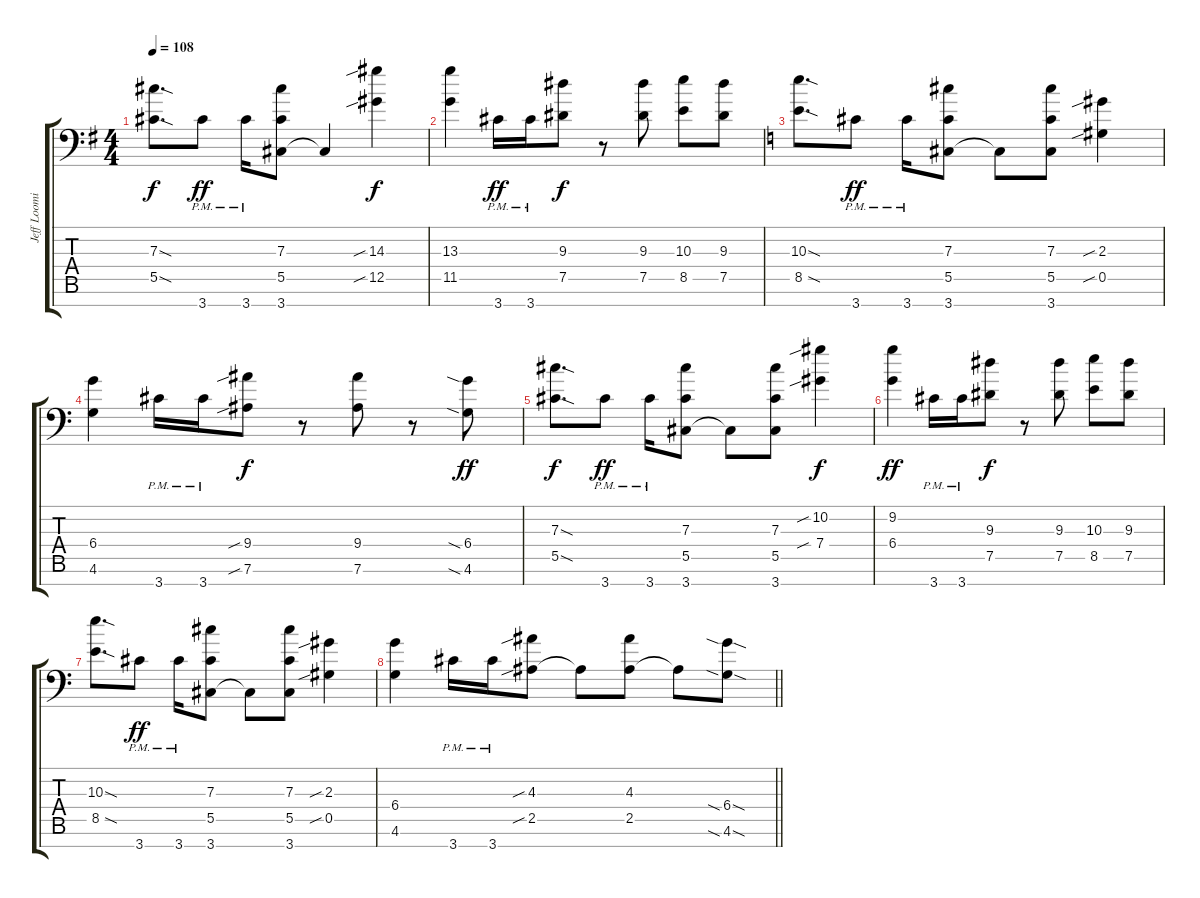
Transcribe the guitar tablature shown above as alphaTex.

\track ("Jeff Loomis Rhythm" "Jeff Loomi") {instrument distortionguitar}
\staff {score tabs}
\tuning (Eb4 Bb3 Gb3 Db3 Ab2 Eb2 Bb1) {hide}
\ts (4 4)
\tempo 108
\clef f4
\ks g
(7.3{sod} 5.5{sod}).8{d dy f} 3.7{pm}.8{ot 8vb dy ff} 3.7{pm}.16{ot 8vb} (7.3 5.5 3.7).8 3.7{t}.4 (14.3{sib} 12.5{sib}).4{dy f} |
(13.3 11.5).4 3.7{pm}.16{ot 8vb dy ff} 3.7{pm}.16{ot 8vb} (9.3 7.5).8{dy f} r.8 (9.3 7.5).8 (10.3 8.5).8 (9.3 7.5).8 |
\ks c
(10.3{sod} 8.5{sod}).8{d} 3.7{pm}.8{ot 8vb dy ff} 3.7{pm}.16{ot 8vb} (7.3 5.5 3.7).8 3.7{t}.8 (7.3 5.5 3.7).8 (2.3{sib} 0.5{sib}).4 |
(6.4 4.6).4 3.7{pm}.16{ot 8vb} 3.7{pm}.16{ot 8vb} (9.4{sib} 7.6{sib}).8{dy f} r.8 (9.4 7.6).8 r.8 (6.4{sia} 4.6{sia}).8{dy ff} |
(7.3{sod} 5.5{sod}).8{d dy f} 3.7{pm}.8{ot 8vb dy ff} 3.7{pm}.16{ot 8vb} (7.3 5.5 3.7).8 3.7{t}.8 (7.3 5.5 3.7).8 (10.2{sib} 7.4{sib}).4{dy f} |
(9.2 6.4).4{dy ff} 3.7{pm}.16{ot 8vb} 3.7{pm}.16{ot 8vb} (9.3 7.5).8{dy f} r.8 (9.3 7.5).8 (10.3 8.5).8 (9.3 7.5).8 |
(10.3{sod} 8.5{sod}).8{d} 3.7{pm}.8{ot 8vb dy ff} 3.7{pm}.16{ot 8vb} (7.3 5.5 3.7).8 3.7{t}.8 (7.3 5.5 3.7).8 (2.3{sib} 0.5{sib}).4 |
\barLineRight lightlight
(6.4 4.6).4 3.7{pm}.16{ot 8vb} 3.7{pm}.16{ot 8vb} (4.3{sib} 2.5{sib}).8 2.5{t}.8 (4.3 2.5).8 2.5{t}.8 (6.4{sia sod} 4.6{sia sod}).8
